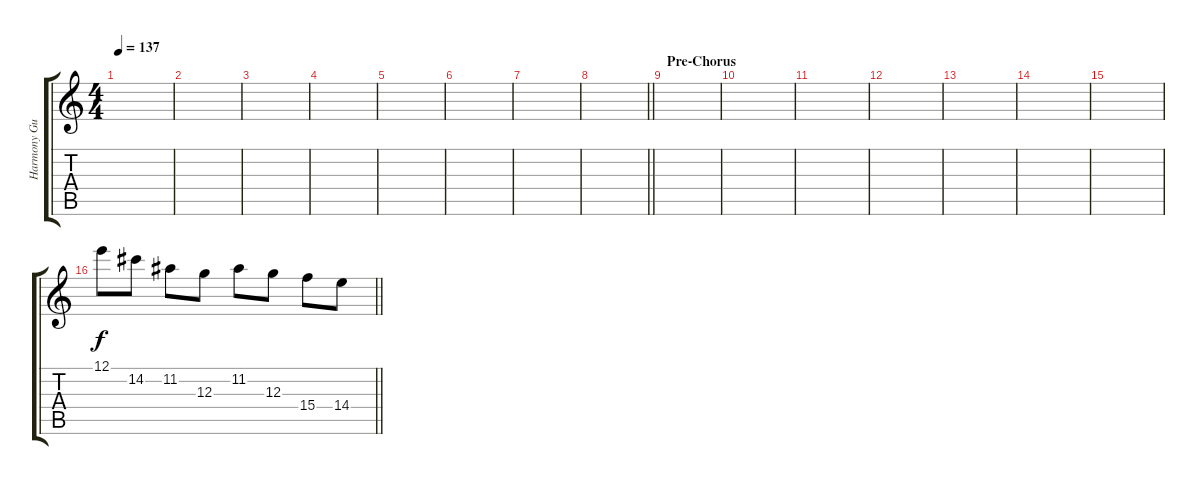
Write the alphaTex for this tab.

\track ("Harmony Guitar 2" "Harmony Gu") {instrument distortionguitar}
\staff {score tabs}
\tuning (E4 B3 G3 D3 A2 D2) {hide}
\ts (4 4)
\tempo 137
\clef g2
\ks c
|
|
|
|
|
|
|
\barLineRight lightlight
|
\section ("" "Pre-Chorus")
|
|
|
|
|
|
|
\barLineRight lightlight
12.1.8 14.2.8 11.2.8 12.3.8 11.2.8 12.3.8 15.4.8 14.4.8
